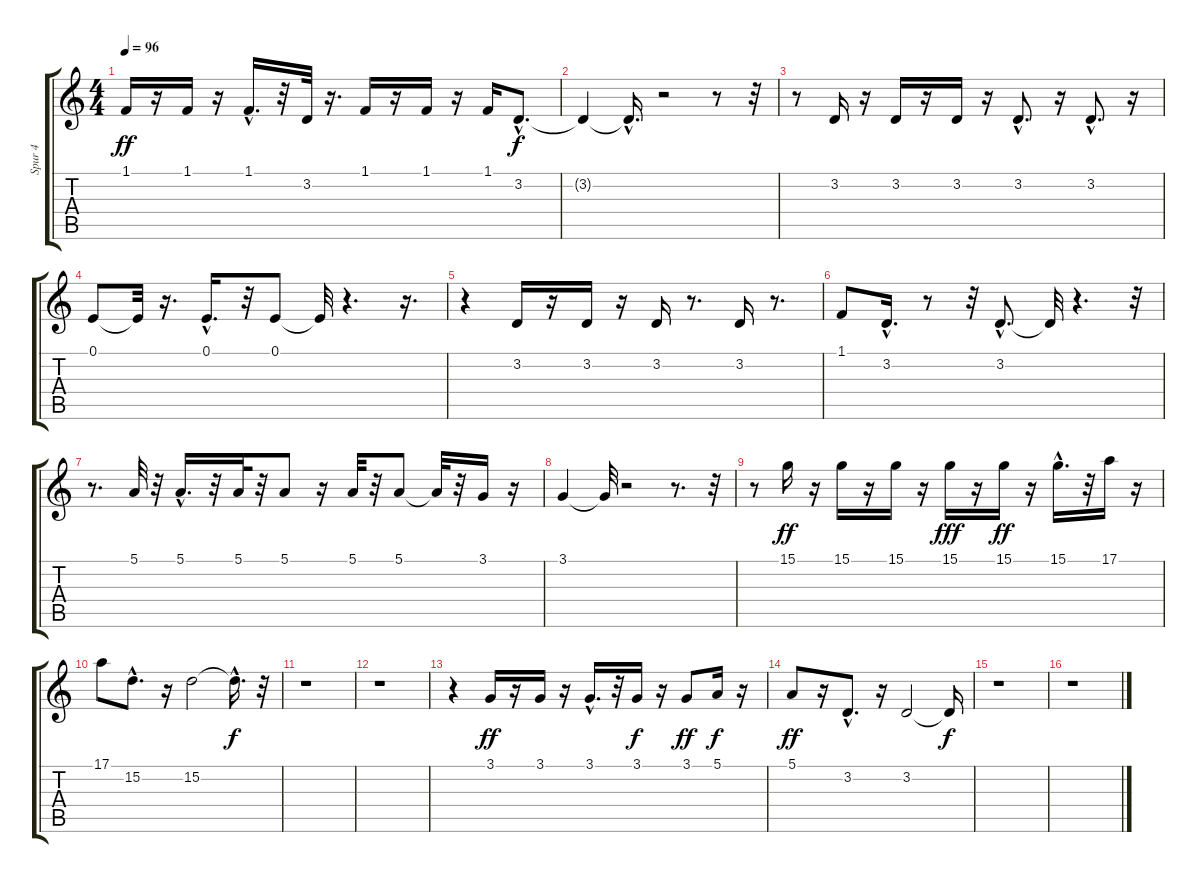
\track ("Spur 4" "Spur 4") {instrument lead8bassandlead}
\staff {score tabs}
\tuning (E4 B3 G3 D3 A2 E2) {hide}
\ts (4 4)
\tempo 96
\clef g2
\ks c
1.1.16{dy ff} r.16 1.1.16 r.16 1.1{hac}.16{d} r.32 3.2.32 r.16{d} 1.1.16 r.16 1.1.16 r.16 1.1.16 3.2{hac}.8{d dy f} |
3.2{t}.4 3.2{hac t}.16{d} r.2 r.8 r.32 |
r.8 3.2.16 r.16 3.2.16 r.16 3.2.16 r.16 3.2{hac}.8{d} r.16 3.2{hac}.8{d} r.16 |
0.1.8 0.1{t}.32 r.16{d} 0.1{hac}.16{d} r.32 0.1.8 0.1{t}.32 r.4{d} r.16{d} |
r.4 3.2.16 r.16 3.2.16 r.16 3.2.16 r.8{d} 3.2.16 r.8{d} |
1.1.8 3.2{hac}.16{d} r.8 r.32 3.2{hac}.8{d} 3.2{t}.32 r.4{d} r.32 |
r.8{d} 5.1.32 r.32 5.1{hac}.16{d} r.32 5.1.32 r.32 5.1.8 r.16 5.1.32 r.32 5.1.8 5.1{t}.32 r.32 3.1.16 r.16 |
3.1.4 3.1{t}.32 r.2 r.8{d} r.32 |
r.8 15.1.16{dy ff} r.16 15.1.16 r.16 15.1.16 r.16 15.1.16{dy fff} r.16 15.1.16{dy ff} r.16 15.1{hac}.16{d} r.32 17.1.16 r.16 |
17.1.8 15.2{hac}.8{d} r.16 15.2.2 15.2{hac t}.16{d dy f} r.32 |
r.1 |
r.1 |
r.4 3.1.16{dy ff} r.16 3.1.16 r.16 3.1{hac}.16{d} r.32 3.1.16{dy f} r.16 3.1.8{dy ff} 5.1.16{dy f} r.16 |
5.1.8{dy ff} r.16 3.2{hac}.8{d} r.16 3.2.2 3.2{t}.16{dy f} |
r.1 |
r.1
